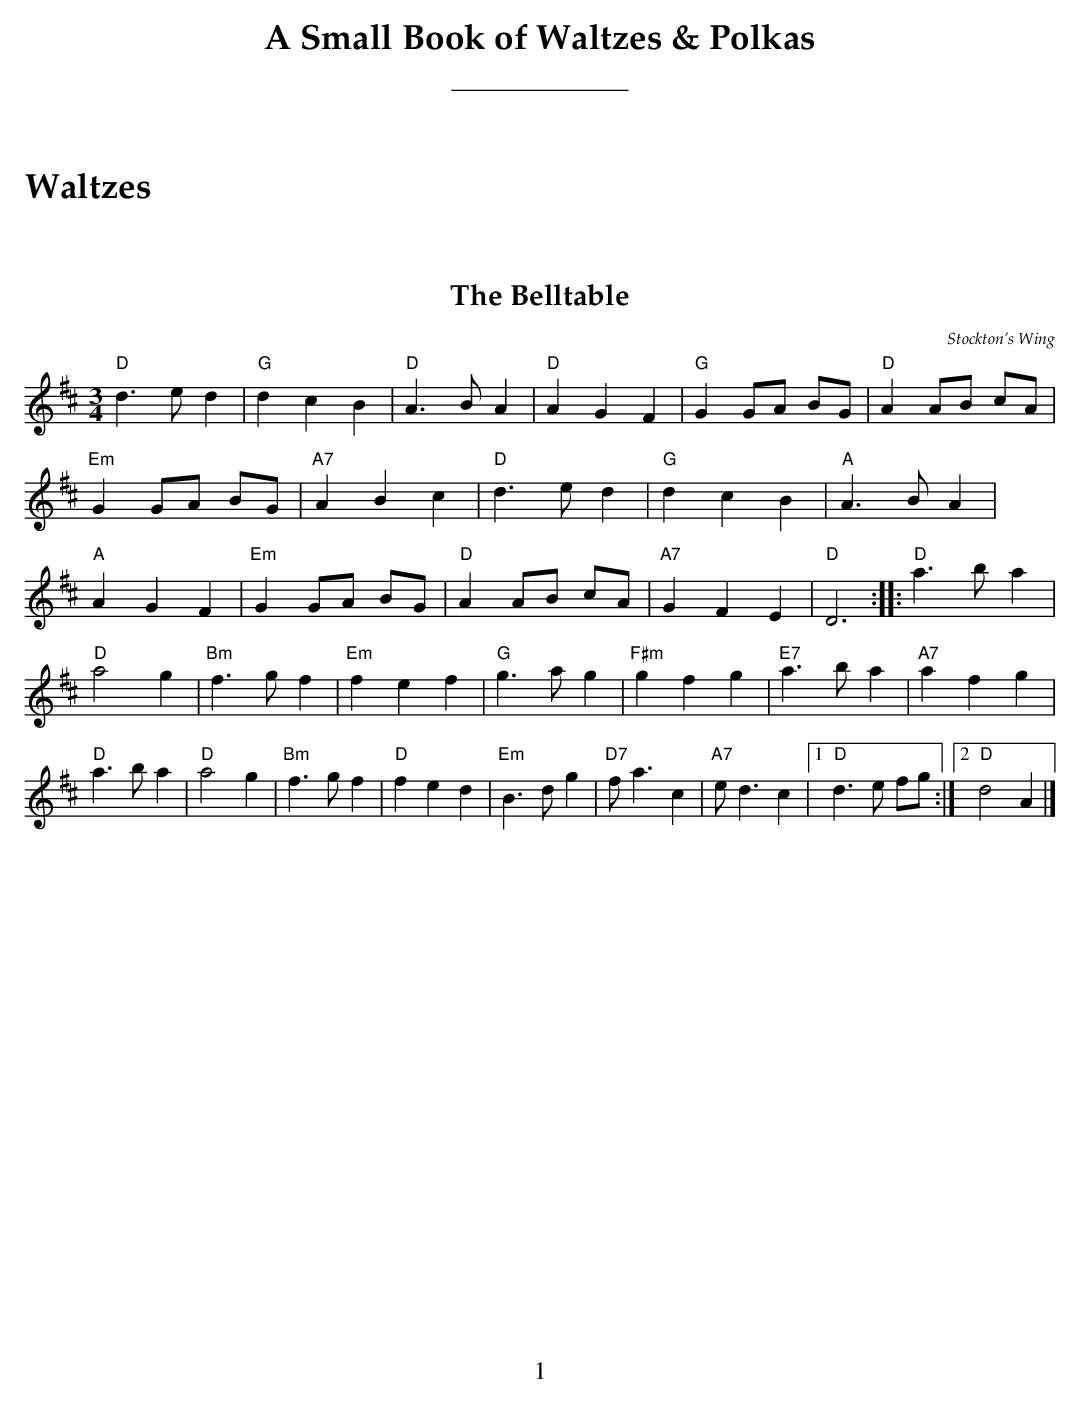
X:1
T:Belltable, The
C:Stockton's Wing
M:3/4
K:D
"D"d3 e d2|"G"d2 c2 B2|"D"A3 B A2|"D"A2 G2 F2|"G"G2 GA BG|"D"A2 AB cA|"Em"G2 GA BG|"A7"A2 B2 c2|
"D"d3 e d2|"G"d2 c2 B2|"A"A3 B A2|"A"A2 G2 F2|"Em"G2 GA BG|"D"A2 AB cA|"A7"G2 F2 E2|"D"D6:|
|:"D"a3 b a2|"D"a4 g2|"Bm"f3 g f2|"Em"f2 e2 f2|"G"g3 a g2|"F#m"g2 f2 g2|"E7"a3 b a2|"A7"a2 f2 g2|
"D"a3 b a2|"D"a4 g2|"Bm"f3 g f2|"D"f2 e2 d2|"Em"B3 d g2|"D7"f a3 c2|"A7"e d3 c2|1 "D"d3 e fg:|2 "D"d4 A2|]
